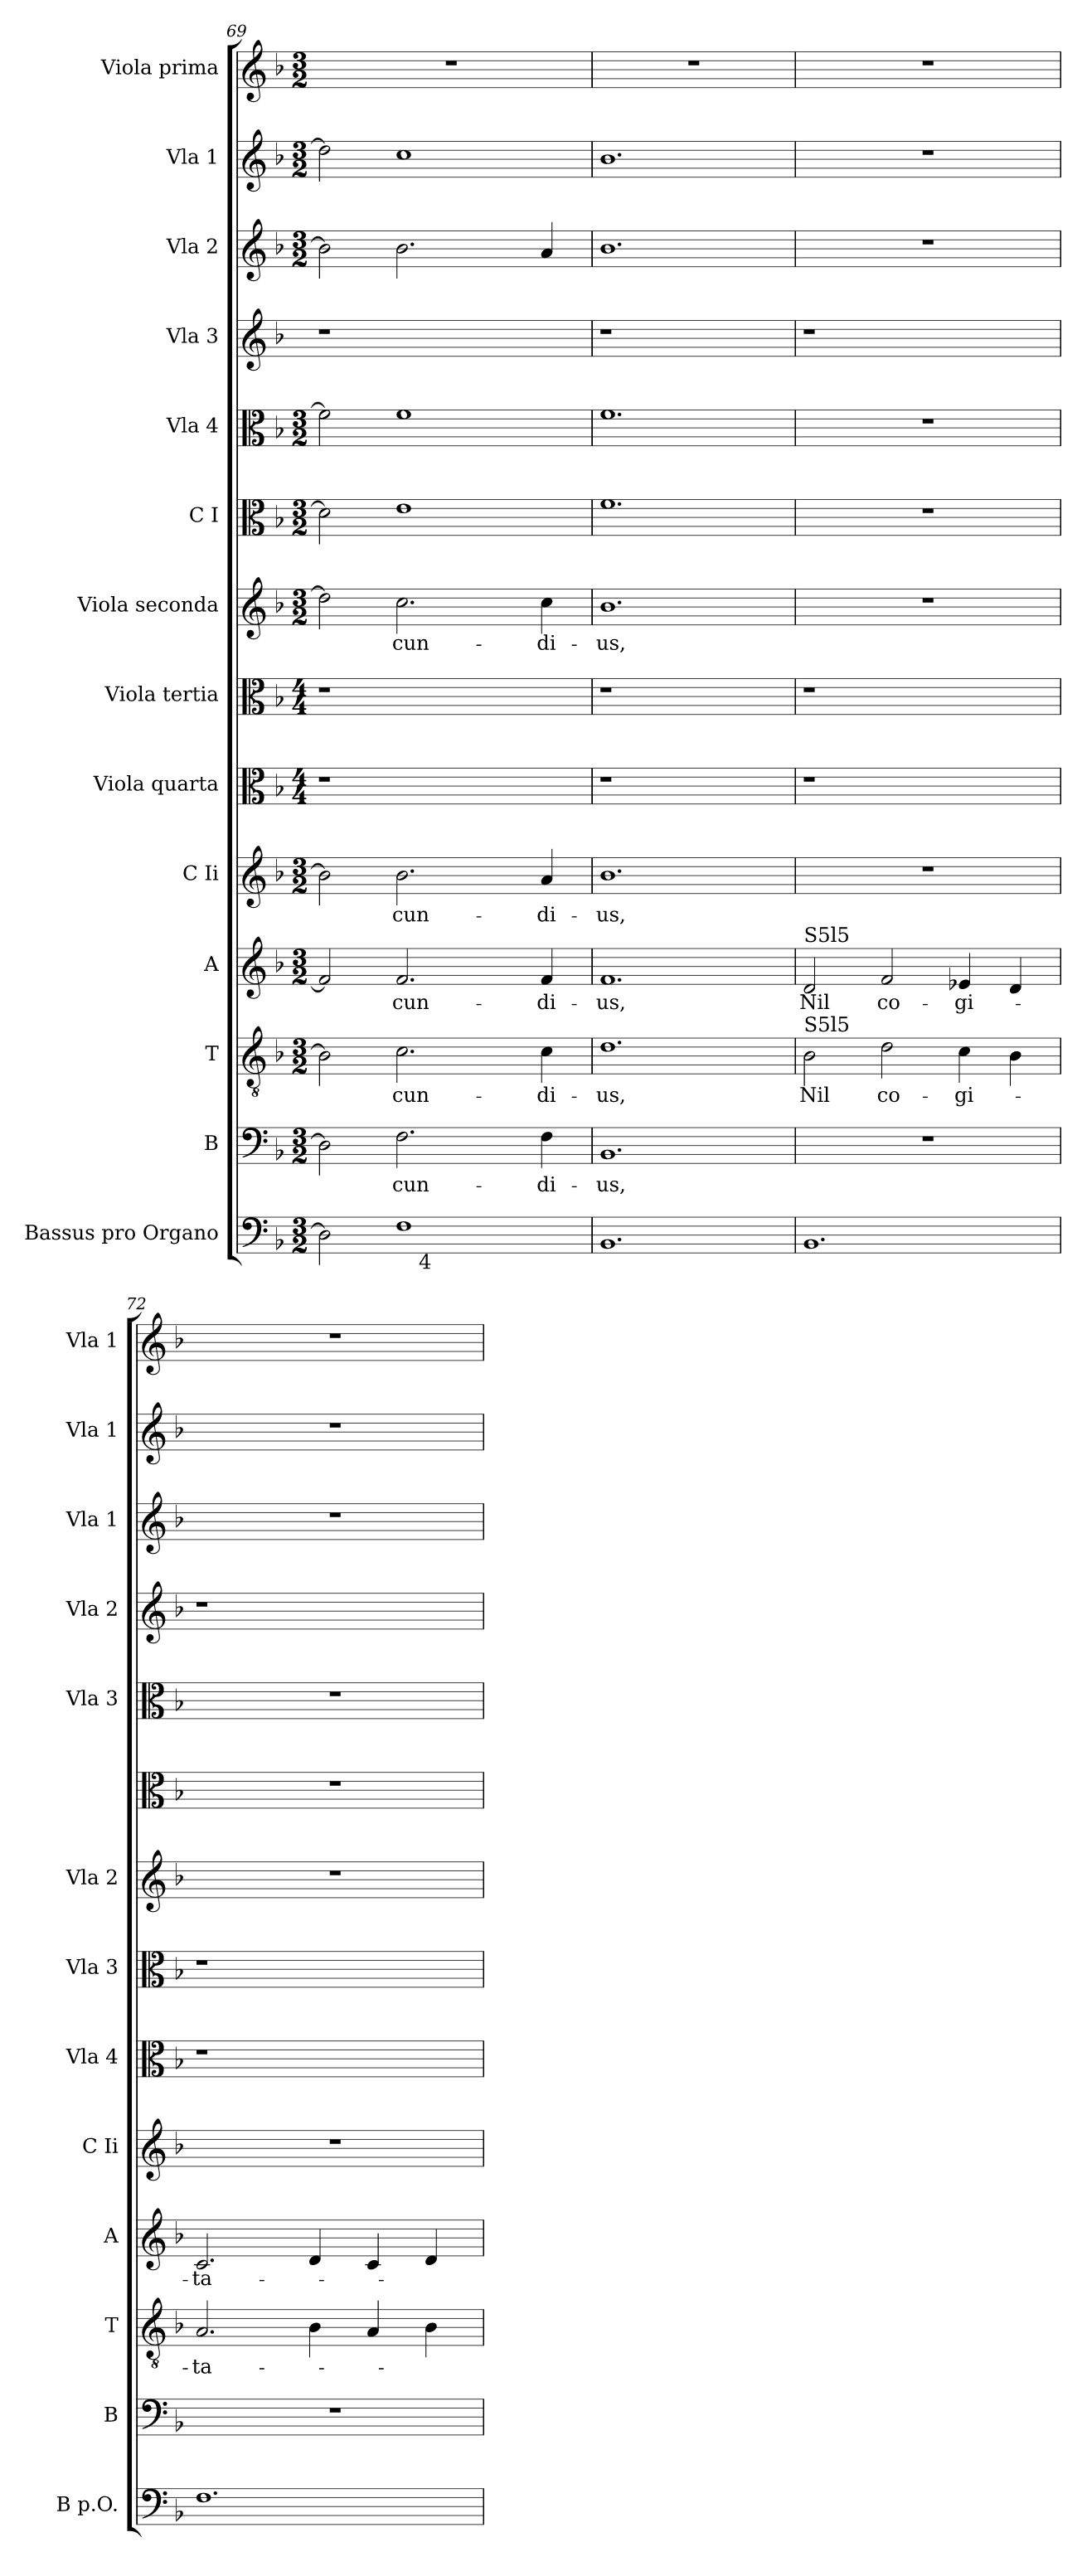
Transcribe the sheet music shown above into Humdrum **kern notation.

**kern	**kern	**text	**kern	**text	**kern	**text	**kern	**text	**kern	**kern	**kern	**text	**kern	**kern	**kern	**kern	**kern	**kern
*part14	*part13	*part13	*part12	*part12	*part11	*part11	*part10	*part10	*part9	*part8	*part7	*part7	*part6	*part5	*part4	*part3	*part2	*part1
*staff14	*staff13	*staff13	*staff12	*staff12	*staff11	*staff11	*staff10	*staff10	*staff9	*staff8	*staff7	*staff7	*staff6	*staff5	*staff4	*staff3	*staff2	*staff1
*I"Bassus pro Organo	*I"B	*	*I"T	*	*I"A	*	*I"C Ii	*	*I"Viola quarta	*I"Viola tertia	*I"Viola seconda	*	*I"C I	*I"Vla 4	*I"Vla 3	*I"Vla 2	*I"Vla 1	*I"Viola prima
*I'B p.O.	*I'B	*	*I'T	*	*I'A	*	*I'C Ii	*	*I'Vla 4	*I'Vla 3	*I'Vla 2	*	*	*I'Vla 3	*I'Vla 2	*I'Vla 1	*I'Vla 1	*I'Vla 1
*clefF4	*clefF4	*	*clefGv2	*	*clefG2	*	*clefG2	*	*clefC3	*clefC3	*clefG2	*	*clefC3	*clefC3	*clefG2	*clefG2	*clefG2	*clefG2
*k[b-]	*k[b-]	*	*k[b-]	*	*k[b-]	*	*k[b-]	*	*k[b-]	*k[b-]	*k[b-]	*	*k[b-]	*k[b-]	*k[b-]	*k[b-]	*k[b-]	*k[b-]
*F:	*F:	*	*F:	*	*F:	*	*F:	*	*F:	*F:	*F:	*	*F:	*F:	*F:	*F:	*F:	*F:
*M3/2	*M3/2	*	*M3/2	*	*M3/2	*	*M3/2	*	*M4/4	*M4/4	*M3/2	*	*M3/2	*M3/2	*	*M3/2	*M3/2	*M3/2
=69	=69	=69	=69	=69	=69	=69	=69	=69	=69	=69	=69	=69	=69	=69	=69	=69	=69	=69
*^	*	*	*	*	*	*	*	*	*	*	*	*	*	*	*	*	*	*
2D\]	2ryy	2D\]	.	2B-\]	.	2f/]	.	2b-\]	.	1r	1r	2dd\]	.	2d\]	2f\]	1r	2b-\]	2dd\]	1.r
!	!	!	!LO:LY:b	!	!LO:LY:b	!	!LO:LY:b	!	!LO:LY:b	!	!	!	!LO:LY:b	!	!	!	!	!	!
1F	16ryy	2.F\	-cun-	2.c\	-cun-	2.f/	-cun-	2.b-\	-cun-	.	.	2.cc\	-cun-	1e	1f	.	2.b-\	1cc	.
!	!LO:TX:b:t=4	!	!	!	!	!	!	!	!	!	!	!	!	!	!	!	!	!	!
.	2...ryy	.	.	.	.	.	.	.	.	.	.	.	.	.	.	.	.	.	.
.	.	.	.	.	.	.	.	.	.	2ryy	2ryy	.	.	.	.	2ryy	.	.	.
!	!	!	!LO:LY:b	!	!LO:LY:b	!	!LO:LY:b	!	!LO:LY:b	!	!	!	!LO:LY:b	!	!	!	!	!	!
.	.	4F\	-di-	4c\	-di-	4f/	-di-	4a/	-di-	.	.	4cc\	-di-	.	.	.	4a/	.	.
=70	=70	=70	=70	=70	=70	=70	=70	=70	=70	=70	=70	=70	=70	=70	=70	=70	=70	=70	=70
!	!	!	!LO:LY:b	!	!LO:LY:b	!	!LO:LY:b	!	!LO:LY:b	!	!	!	!LO:LY:b	!	!	!	!	!	!
*v	*v	*	*	*	*	*	*	*	*	*	*	*	*	*	*	*	*	*	*
1.BB-	1.BB-	-us,	1.d	-us,	1.f	-us,	1.b-	-us,	1r	1r	1.b-	-us,	1.f	1.f	1r	1.b-	1.b-	1.r
.	.	.	.	.	.	.	.	.	2ryy	2ryy	.	.	.	.	2ryy	.	.	.
!!LO:PB:g=z
=71	=71	=71	=71	=71	=71	=71	=71	=71	=71	=71	=71	=71	=71	=71	=71	=71	=71	=71
!	!	!	!	!	!LO:TX:a:t=S5l5	!	!	!	!	!	!	!	!	!	!	!	!	!
!	!	!	!LO:TX:a:t=S5l5	!	!	!	!	!	!	!	!	!	!	!	!	!	!	!
!	!	!	!	!LO:LY:b	!	!LO:LY:b	!	!	!	!	!	!	!	!	!	!	!	!
1.BB-	1.r	.	2B->\	Nil	2d</	Nil	1.r	.	1r	1r	1.r	.	1.r	1.r	1r	1.r	1.r	1.r
!	!	!	!	!LO:LY:b	!	!LO:LY:b	!	!	!	!	!	!	!	!	!	!	!	!
.	.	.	2d>\	co-	2f/	co-	.	.	.	.	.	.	.	.	.	.	.	.
!	!	!	!	!LO:LY:b	!	!LO:LY:b	!	!	!	!	!	!	!	!	!	!	!	!
.	.	.	4c\	-gi-	4e-X/	-gi-	.	.	2ryy	2ryy	.	.	.	.	2ryy	.	.	.
.	.	.	4B-\	.	4d/	.	.	.	.	.	.	.	.	.	.	.	.	.
=72	=72	=72	=72	=72	=72	=72	=72	=72	=72	=72	=72	=72	=72	=72	=72	=72	=72	=72
!	!	!	!	!LO:LY:b	!	!LO:LY:b	!	!	!	!	!	!	!	!	!	!	!	!
1.F	1.r	.	2.A/	-ta-	2.c/	-ta-	1.r	.	1r	1r	1.r	.	1.r	1.r	1r	1.r	1.r	1.r
.	.	.	4B-\	.	4d/	.	.	.	.	.	.	.	.	.	.	.	.	.
.	.	.	4A/	.	4c/	.	.	.	2ryy	2ryy	.	.	.	.	2ryy	.	.	.
.	.	.	4B-\	.	4d/	.	.	.	.	.	.	.	.	.	.	.	.	.
=	=	=	=	=	=	=	=	=	=	=	=	=	=	=	=	=	=	=
*-	*-	*-	*-	*-	*-	*-	*-	*-	*-	*-	*-	*-	*-	*-	*-	*-	*-	*-
